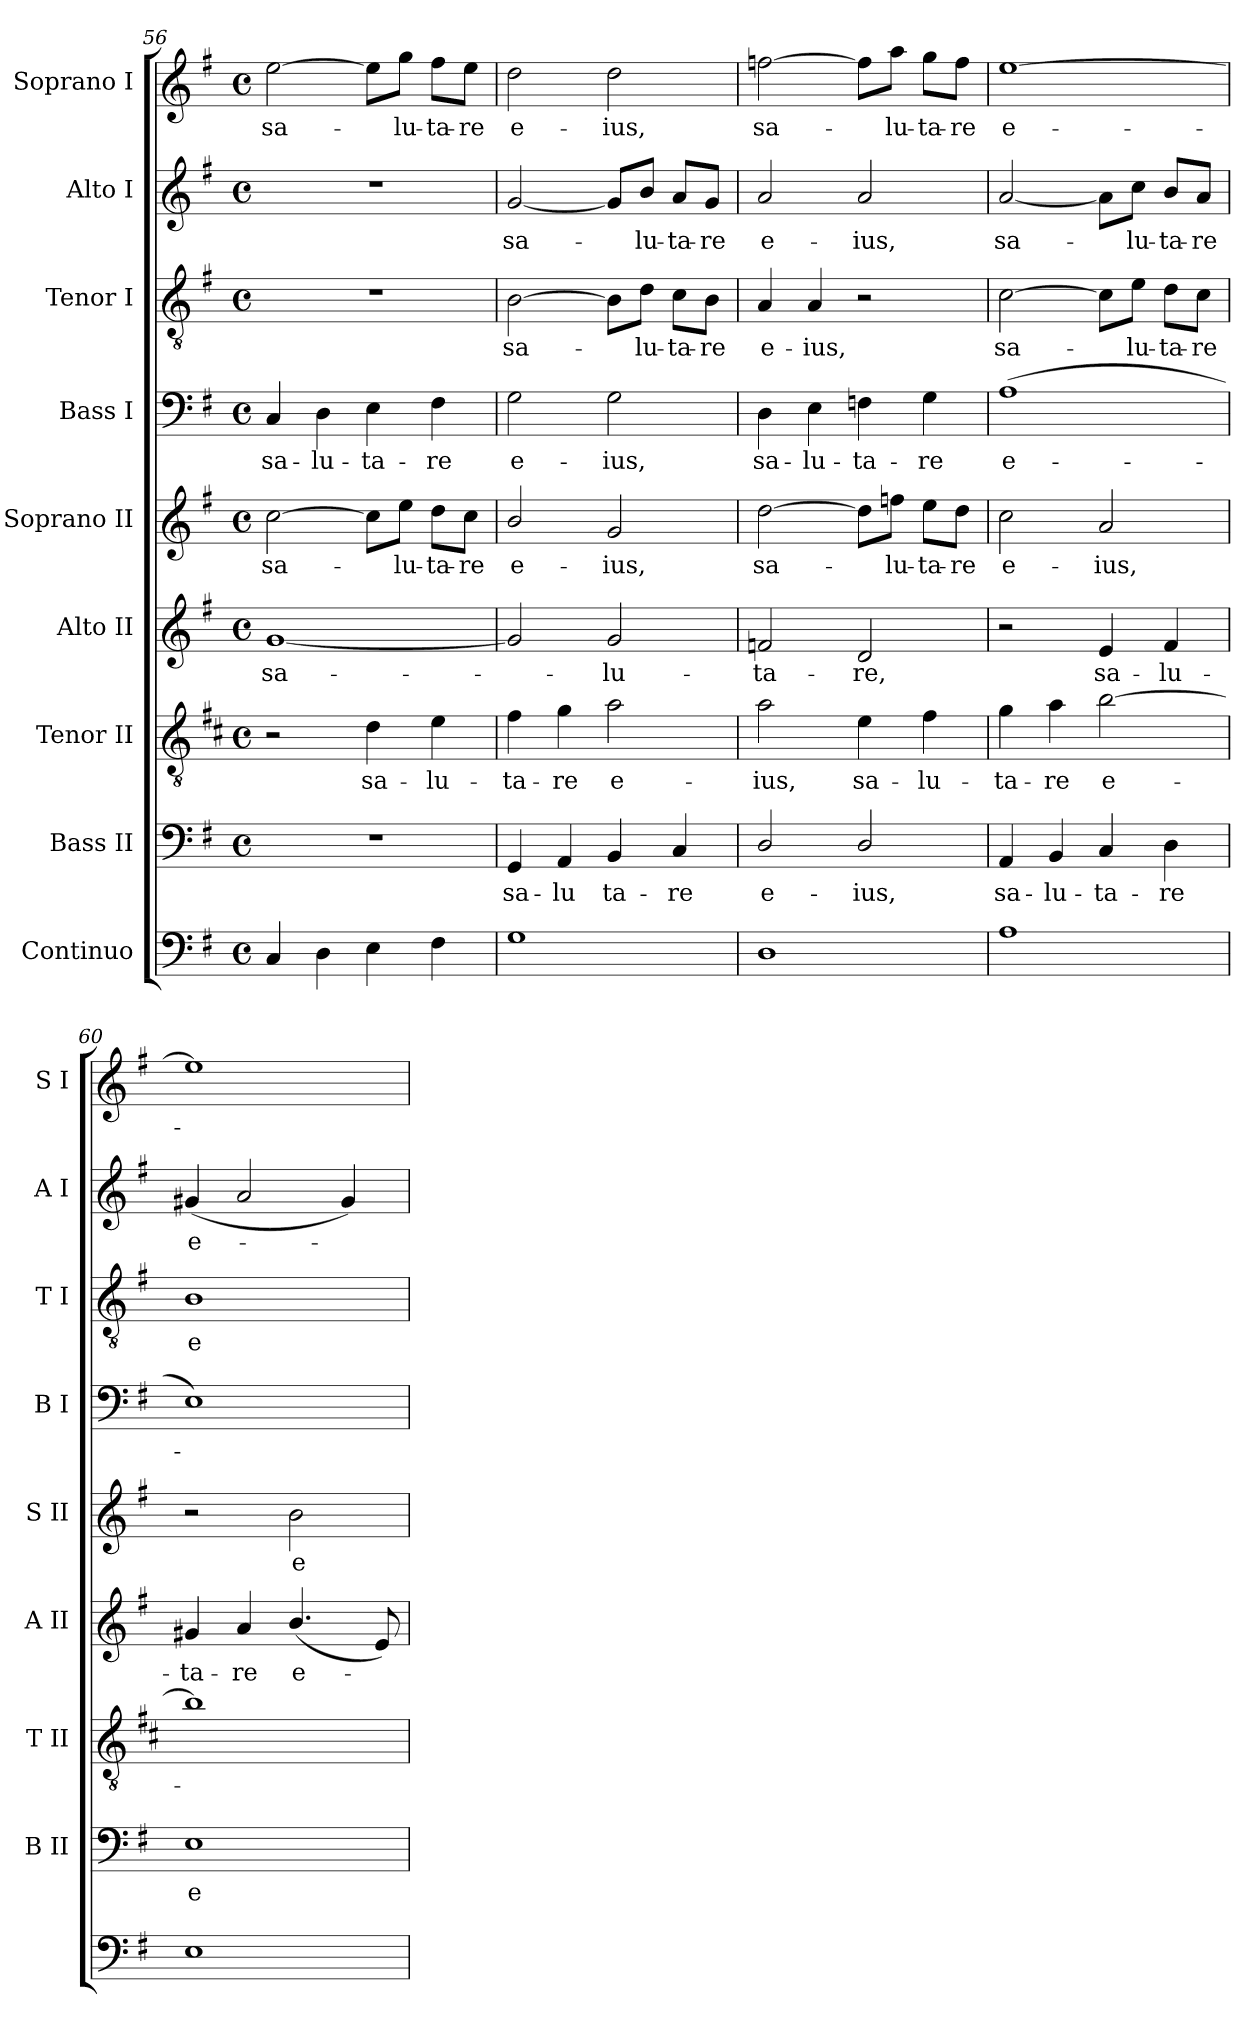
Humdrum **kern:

**kern	**kern	**text	**kern	**text	**kern	**text	**kern	**text	**kern	**text	**kern	**text	**kern	**text	**kern	**text
*part9	*part8	*part8	*part7	*part7	*part6	*part6	*part5	*part5	*part4	*part4	*part3	*part3	*part2	*part2	*part1	*part1
*staff9	*staff8	*staff8	*staff7	*staff7	*staff6	*staff6	*staff5	*staff5	*staff4	*staff4	*staff3	*staff3	*staff2	*staff2	*staff1	*staff1
*I"Continuo	*I"Bass II	*	*I"Tenor II	*	*I"Alto II	*	*I"Soprano II	*	*I"Bass I	*	*I"Tenor I	*	*I"Alto I	*	*I"Soprano I	*
*	*I'B II	*	*I'T II	*	*I'A II	*	*I'S II	*	*I'B I	*	*I'T I	*	*I'A I	*	*I'S I	*
*clefF4	*clefF4	*	*clefGv2	*	*clefG2	*	*clefG2	*	*clefF4	*	*clefGv2	*	*clefG2	*	*clefG2	*
*	*	*	*ITrd4c7	*	*	*	*	*	*	*	*	*	*	*	*	*
*k[f#]	*k[f#]	*	*k[f#]	*	*k[f#]	*	*k[f#]	*	*k[f#]	*	*k[f#]	*	*k[f#]	*	*k[f#]	*
*G:	*G:	*	*G:	*	*G:	*	*G:	*	*G:	*	*G:	*	*G:	*	*G:	*
*M4/4	*M4/4	*	*M4/4	*	*M4/4	*	*M4/4	*	*M4/4	*	*M4/4	*	*M4/4	*	*M4/4	*
*met(c)	*met(c)	*	*met(c)	*	*met(c)	*	*met(c)	*	*met(c)	*	*met(c)	*	*met(c)	*	*met(c)	*
=56	=56	=56	=56	=56	=56	=56	=56	=56	=56	=56	=56	=56	=56	=56	=56	=56
!	!	!	!	!	!	!LO:LY:b	!	!LO:LY:b	!	!LO:LY:b	!	!	!	!	!	!LO:LY:b
4C	1r	.	2r	.	[1g	sa-	[2cc	sa-	4C	sa-	1r	.	1r	.	[2ee	sa-
!	!	!	!	!	!	!	!	!	!	!LO:LY:b	!	!	!	!	!	!
4D	.	.	.	.	.	.	.	.	4D	-lu-	.	.	.	.	.	.
!	!	!	!	!LO:LY:b	!	!	!	!	!	!LO:LY:b	!	!	!	!	!	!
4E	.	.	4G	sa-	.	.	8cc\L]	.	4E	-ta-	.	.	.	.	8ee\L]	.
!	!	!	!	!	!	!	!	!LO:LY:b	!	!	!	!	!	!	!	!LO:LY:b
.	.	.	.	.	.	.	8ee\J	lu-	.	.	.	.	.	.	8gg\J	lu-
!	!	!	!	!LO:LY:b	!	!	!	!LO:LY:b	!	!LO:LY:b	!	!	!	!	!	!LO:LY:b
4F#	.	.	4A	-lu-	.	.	8dd\L	-ta-	4F#	-re	.	.	.	.	8ff#\L	-ta-
!	!	!	!	!	!	!	!	!LO:LY:b	!	!	!	!	!	!	!	!LO:LY:b
.	.	.	.	.	.	.	8cc\J	-re	.	.	.	.	.	.	8ee\J	-re
=57	=57	=57	=57	=57	=57	=57	=57	=57	=57	=57	=57	=57	=57	=57	=57	=57
!	!	!LO:LY:b	!	!LO:LY:b	!	!	!	!LO:LY:b	!	!LO:LY:b	!	!LO:LY:b	!	!LO:LY:b	!	!LO:LY:b
1G	4GG	sa-	4B	-ta-	2g]	.	2b/	e-	2G	e-	[2B	sa-	[2g	sa-	2dd	e-
!	!	!LO:LY:b	!	!LO:LY:b	!	!	!	!	!	!	!	!	!	!	!	!
.	4AA	-lu	4c	-re	.	.	.	.	.	.	.	.	.	.	.	.
!	!	!LO:LY:b	!	!LO:LY:b	!	!LO:LY:b	!	!LO:LY:b	!	!LO:LY:b	!	!	!	!	!	!LO:LY:b
.	4BB	ta-	2d	e-	2g	lu-	2g	-ius,	2G	-ius,	8B\L]	.	8g/L]	.	2dd	-ius,
!	!	!	!	!	!	!	!	!	!	!	!	!LO:LY:b	!	!LO:LY:b	!	!
.	.	.	.	.	.	.	.	.	.	.	8d\J	lu-	8b/J	lu-	.	.
!	!	!LO:LY:b	!	!	!	!	!	!	!	!	!	!LO:LY:b	!	!LO:LY:b	!	!
.	4C	-re	.	.	.	.	.	.	.	.	8c\L	-ta-	8a/L	-ta-	.	.
!	!	!	!	!	!	!	!	!	!	!	!	!LO:LY:b	!	!LO:LY:b	!	!
.	.	.	.	.	.	.	.	.	.	.	8B\J	-re	8g/J	-re	.	.
=58	=58	=58	=58	=58	=58	=58	=58	=58	=58	=58	=58	=58	=58	=58	=58	=58
!	!	!LO:LY:b	!	!LO:LY:b	!	!LO:LY:b	!	!LO:LY:b	!	!LO:LY:b	!	!LO:LY:b	!	!LO:LY:b	!	!LO:LY:b
1D	2D/	e-	2d	-ius,	2fn	-ta-	[2dd	sa-	4D	sa-	4A	e-	2a	e-	[2ffn	sa-
!	!	!	!	!	!	!	!	!	!	!LO:LY:b	!	!LO:LY:b	!	!	!	!
.	.	.	.	.	.	.	.	.	4E	-lu-	4A	-ius,	.	.	.	.
!	!	!LO:LY:b	!	!LO:LY:b	!	!LO:LY:b	!	!	!	!LO:LY:b	!	!	!	!LO:LY:b	!	!
.	2D/	-ius,	4A	sa-	2d	-re,	8dd\L]	.	4Fn	-ta-	2r	.	2a	-ius,	8ff\L]	.
!	!	!	!	!	!	!	!	!LO:LY:b	!	!	!	!	!	!	!	!LO:LY:b
.	.	.	.	.	.	.	8ffn\J	lu-	.	.	.	.	.	.	8aa\J	lu-
!	!	!	!	!LO:LY:b	!	!	!	!LO:LY:b	!	!LO:LY:b	!	!	!	!	!	!LO:LY:b
.	.	.	4B	-lu-	.	.	8ee\L	-ta-	4G	-re	.	.	.	.	8gg\L	-ta-
!	!	!	!	!	!	!	!	!LO:LY:b	!	!	!	!	!	!	!	!LO:LY:b
.	.	.	.	.	.	.	8dd\J	-re	.	.	.	.	.	.	8ff\J	-re
=59	=59	=59	=59	=59	=59	=59	=59	=59	=59	=59	=59	=59	=59	=59	=59	=59
!	!	!LO:LY:b	!	!LO:LY:b	!	!	!	!LO:LY:b	!	!LO:LY:b	!	!LO:LY:b	!	!LO:LY:b	!	!LO:LY:b
1A	4AA	sa-	4c	-ta-	2r	.	2cc	e-	(>1A	e-	[2c	sa-	[2a	sa-	[1ee	e-
!	!	!LO:LY:b	!	!LO:LY:b	!	!	!	!	!	!	!	!	!	!	!	!
.	4BB	-lu-	4d	-re	.	.	.	.	.	.	.	.	.	.	.	.
!	!	!LO:LY:b	!	!LO:LY:b	!	!LO:LY:b	!	!LO:LY:b	!	!	!	!	!	!	!	!
.	4C	-ta-	[2e	e-	4e	sa-	2a	-ius,	.	.	8c\L]	.	8a\L]	.	.	.
!	!	!	!	!	!	!	!	!	!	!	!	!LO:LY:b	!	!LO:LY:b	!	!
.	.	.	.	.	.	.	.	.	.	.	8e\J	lu-	8cc\J	lu-	.	.
!	!	!LO:LY:b	!	!	!	!LO:LY:b	!	!	!	!	!	!LO:LY:b	!	!LO:LY:b	!	!
.	4D	-re	.	.	4f#	-lu-	.	.	.	.	8d\L	-ta-	8b/L	-ta-	.	.
!	!	!	!	!	!	!	!	!	!	!	!	!LO:LY:b	!	!LO:LY:b	!	!
.	.	.	.	.	.	.	.	.	.	.	8c\J	-re	8a/J	-re	.	.
=60	=60	=60	=60	=60	=60	=60	=60	=60	=60	=60	=60	=60	=60	=60	=60	=60
!	!	!LO:LY:b	!	!	!	!LO:LY:b	!	!	!	!	!	!LO:LY:b	!	!LO:LY:b	!	!
1E	1E	e-	1e]	.	4g#X	-ta-	2r	.	1E)	.	1B	e-	(<4g#X	e-	1ee]	.
!	!	!	!	!	!	!LO:LY:b	!	!	!	!	!	!	!	!	!	!
.	.	.	.	.	4a	-re	.	.	.	.	.	.	2a	.	.	.
!	!	!	!	!	!	!LO:LY:b	!	!LO:LY:b	!	!	!	!	!	!	!	!
.	.	.	.	.	(4.b/	e-	2b	e-	.	.	.	.	.	.	.	.
.	.	.	.	.	.	.	.	.	.	.	.	.	4g#)	.	.	.
.	.	.	.	.	8e)	.	.	.	.	.	.	.	.	.	.	.
=	=	=	=	=	=	=	=	=	=	=	=	=	=	=	=	=
*-	*-	*-	*-	*-	*-	*-	*-	*-	*-	*-	*-	*-	*-	*-	*-	*-
